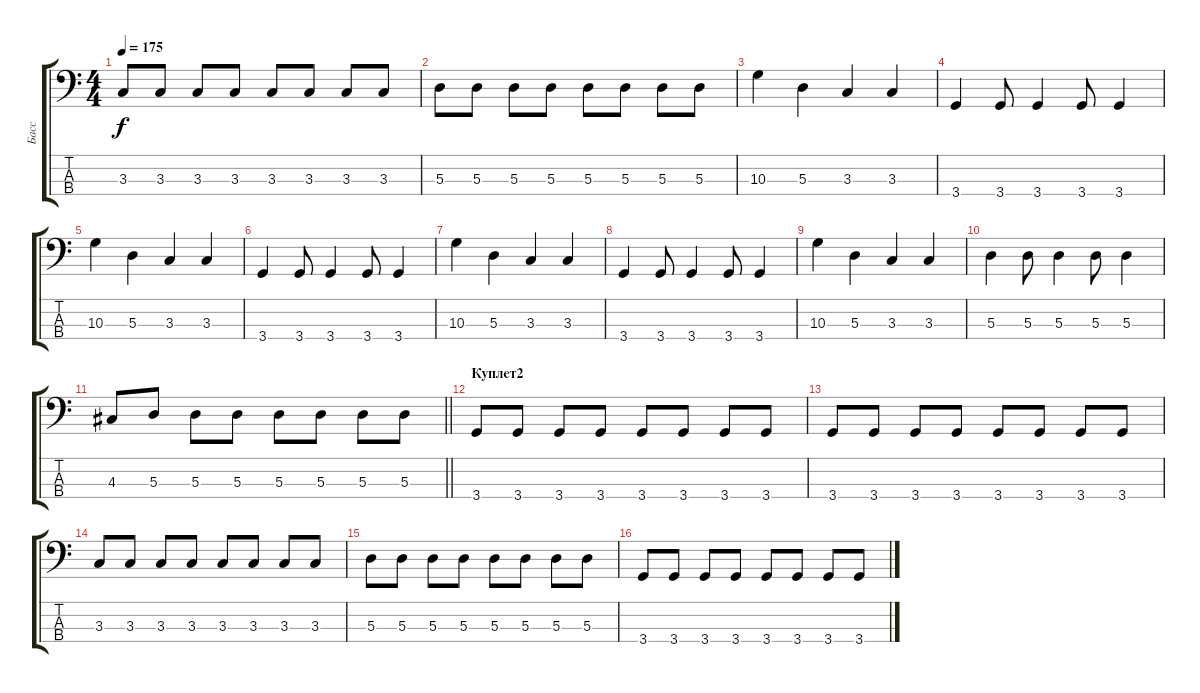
\track ("Басс" "Басс") {instrument electricbassfinger}
\staff {score tabs}
\tuning (G2 D2 A1 E1) {hide}
\ts (4 4)
\tempo 175
\clef f4
\ks c
3.3.8{dy f} 3.3.8 3.3.8 3.3.8 3.3.8 3.3.8 3.3.8 3.3.8 |
5.3.8 5.3.8 5.3.8 5.3.8 5.3.8 5.3.8 5.3.8 5.3.8 |
10.3.4 5.3.4 3.3.4 3.3.4 |
3.4.4 3.4.8 3.4.4 3.4.8 3.4.4 |
10.3.4 5.3.4 3.3.4 3.3.4 |
3.4.4 3.4.8 3.4.4 3.4.8 3.4.4 |
10.3.4 5.3.4 3.3.4 3.3.4 |
3.4.4 3.4.8 3.4.4 3.4.8 3.4.4 |
10.3.4 5.3.4 3.3.4 3.3.4 |
5.3.4 5.3.8 5.3.4 5.3.8 5.3.4 |
\barLineRight lightlight
4.3.8 5.3.8 5.3.8 5.3.8 5.3.8 5.3.8 5.3.8 5.3.8 |
\section ("" "Куплет2")
3.4.8 3.4.8 3.4.8 3.4.8 3.4.8 3.4.8 3.4.8 3.4.8 |
3.4.8 3.4.8 3.4.8 3.4.8 3.4.8 3.4.8 3.4.8 3.4.8 |
3.3.8 3.3.8 3.3.8 3.3.8 3.3.8 3.3.8 3.3.8 3.3.8 |
5.3.8 5.3.8 5.3.8 5.3.8 5.3.8 5.3.8 5.3.8 5.3.8 |
3.4.8 3.4.8 3.4.8 3.4.8 3.4.8 3.4.8 3.4.8 3.4.8
